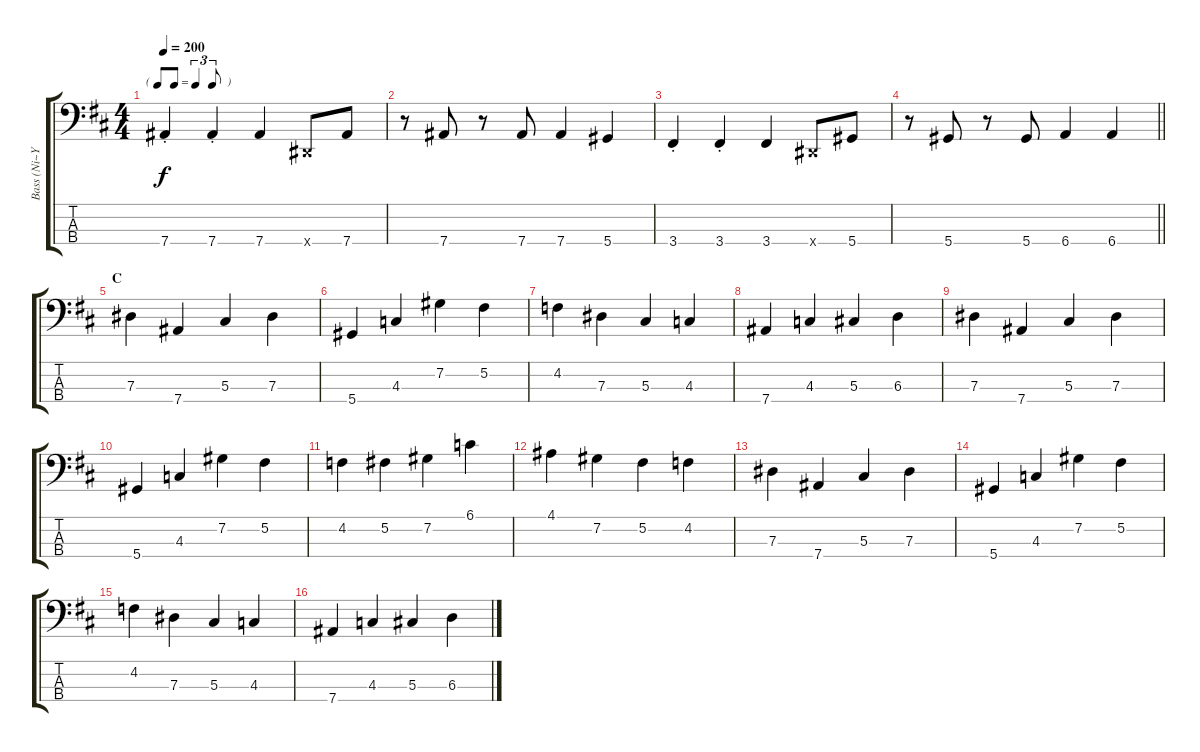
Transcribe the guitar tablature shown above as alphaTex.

\track ("Bass (Ni~Ya)" "Bass (Ni~Y") {instrument electricbassfinger}
\staff {score tabs}
\tuning (Gb2 Db2 Ab1 Eb1) {hide}
\ts (4 4)
\tf triplet8th
\tempo 200
\clef f4
\ks d
7.4{st}.4{dy f} 7.4{st}.4 7.4.4 0.4{x}.8 7.4.8 |
r.8 7.4.8 r.8 7.4.8 7.4.4 5.4.4 |
3.4{st}.4 3.4{st}.4 3.4.4 0.4{x}.8 5.4.8 |
\barLineRight lightlight
r.8 5.4.8 r.8 5.4.8 6.4.4 6.4.4 |
\section ("" "C")
7.3.4 7.4.4 5.3.4 7.3.4 |
5.4.4 4.3.4 7.2.4 5.2.4 |
4.2.4 7.3.4 5.3.4 4.3.4 |
7.4.4 4.3.4 5.3.4 6.3.4 |
7.3.4 7.4.4 5.3.4 7.3.4 |
5.4.4 4.3.4 7.2.4 5.2.4 |
4.2.4 5.2.4 7.2.4 6.1.4 |
4.1.4 7.2.4 5.2.4 4.2.4 |
7.3.4 7.4.4 5.3.4 7.3.4 |
5.4.4 4.3.4 7.2.4 5.2.4 |
4.2.4 7.3.4 5.3.4 4.3.4 |
7.4.4 4.3.4 5.3.4 6.3.4
